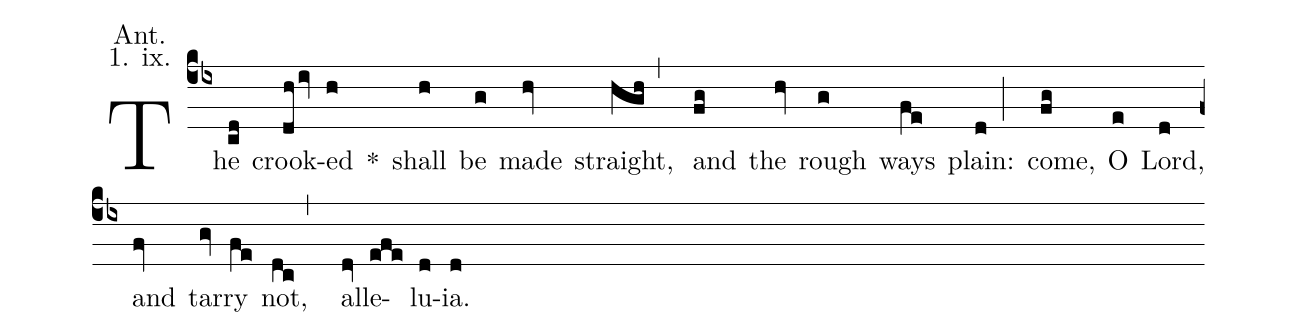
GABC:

annotation: Ant.;
annotation: 1. ix.;
%%
(cb4) The(cd) crook(dhiv)ed(h) <sp>*</sp>() shall(h) be(g) made(hv) straight,(hgh,) and(fg) the(hv) rough(g) ways(fe) plain:(d;) come,(fg) O(e) Lord,(d) and(fv) tar(gv)ry(fe) not,(dc,) al(dv)le(efe)lu(d)ia.(d)
